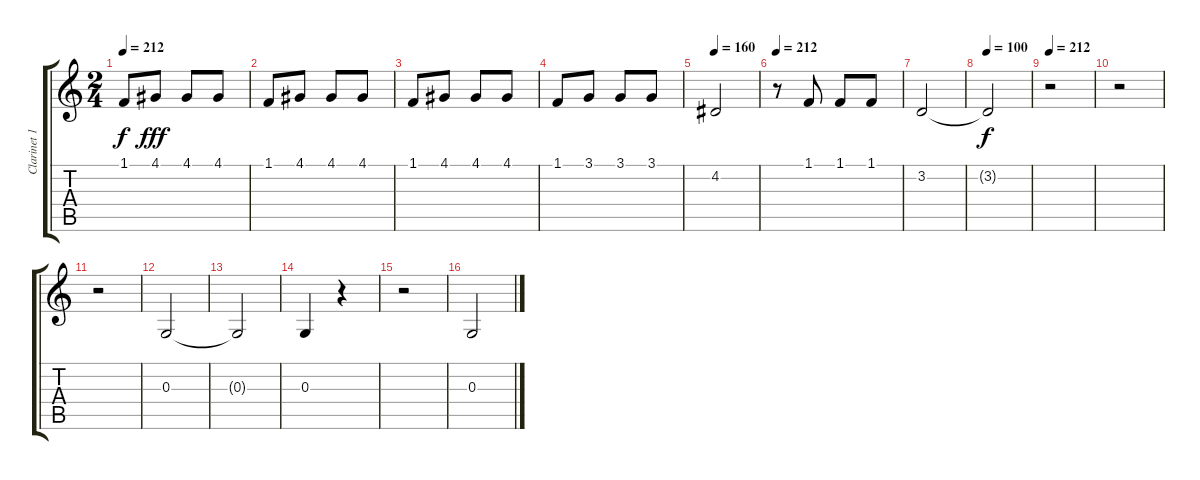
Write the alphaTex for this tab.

\track ("Clarinet 1" "Clarinet 1") {instrument clarinet}
\staff {score tabs}
\tuning (E4 B3 G3 D3 A2 E2) {hide}
\ts (2 4)
\tempo 212
\clef g2
\ks c
1.1{t}.8{dy f} 4.1.8{dy fff} 4.1.8 4.1.8 |
1.1.8 4.1.8 4.1.8 4.1.8 |
1.1.8 4.1.8 4.1.8 4.1.8 |
1.1.8 3.1.8 3.1.8 3.1.8 |
\tempo 160
4.2.2 |
\tempo 212
r.8 1.1.8 1.1.8 1.1.8 |
3.2.2 |
\tempo 100
3.2{t}.2{dy f} |
\tempo 212
r.2 |
r.2 |
r.2 |
0.3.2 |
0.3{t}.2 |
0.3.4 r.4 |
r.2 |
0.3.2
